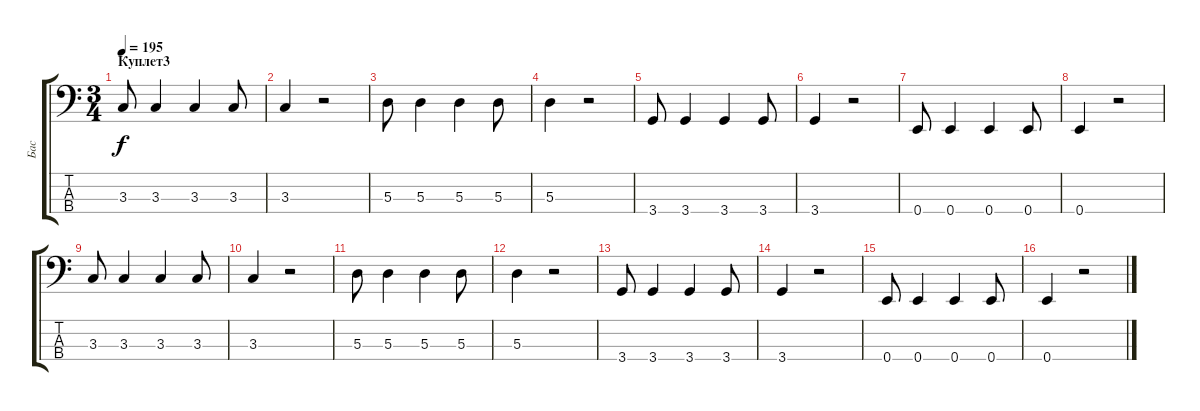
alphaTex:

\track ("Бас" "Бас") {instrument electricbassfinger}
\staff {score tabs}
\tuning (G2 D2 A1 E1) {hide}
\ts (3 4)
\section ("" "Куплет3")
\tempo 195
\clef f4
\ks c
3.3.8{dy f} 3.3.4 3.3.4 3.3.8 |
3.3.4 r.2 |
5.3.8 5.3.4 5.3.4 5.3.8 |
5.3.4 r.2 |
3.4.8 3.4.4 3.4.4 3.4.8 |
3.4.4 r.2 |
0.4.8 0.4.4 0.4.4 0.4.8 |
0.4.4 r.2 |
3.3.8 3.3.4 3.3.4 3.3.8 |
3.3.4 r.2 |
5.3.8 5.3.4 5.3.4 5.3.8 |
5.3.4 r.2 |
3.4.8 3.4.4 3.4.4 3.4.8 |
3.4.4 r.2 |
0.4.8 0.4.4 0.4.4 0.4.8 |
0.4.4 r.2
